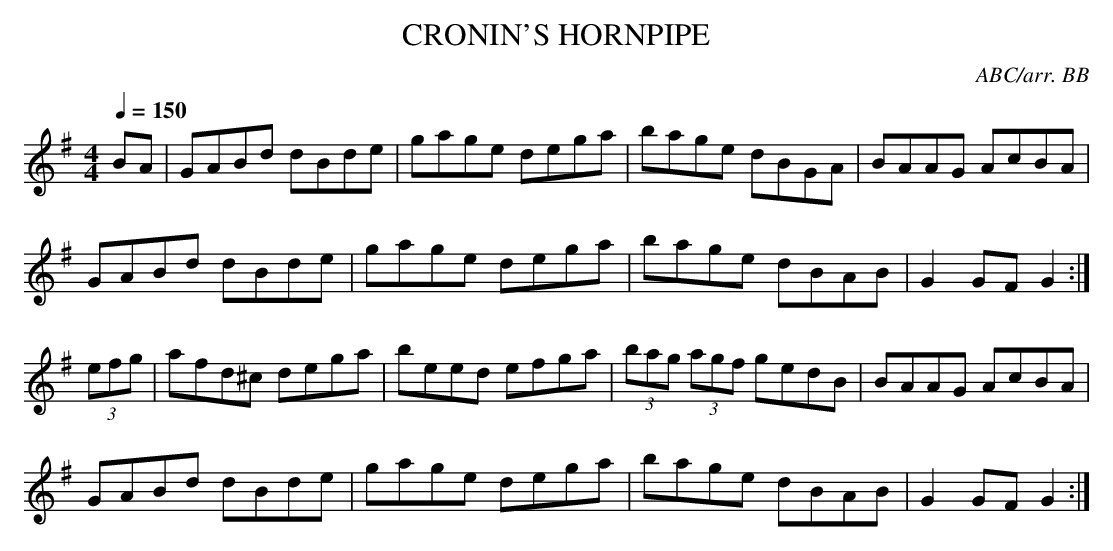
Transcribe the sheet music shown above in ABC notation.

X:1
T:CRONIN'S HORNPIPE
C:ABC/arr. BB
M:4/4
Q:1/4=150
L:1/8
K:G
BA|GABd dBde|gage dega|bage dBGA|BAAG AcBA|
GABd dBde|gage dega|bage dBAB|G2GF G2 :|
(3efg|afd^c dega|beed efga|(3bag (3agf gedB|BAAG AcBA|
GABd dBde|gage dega|bage dBAB|G2GF G2 :|
